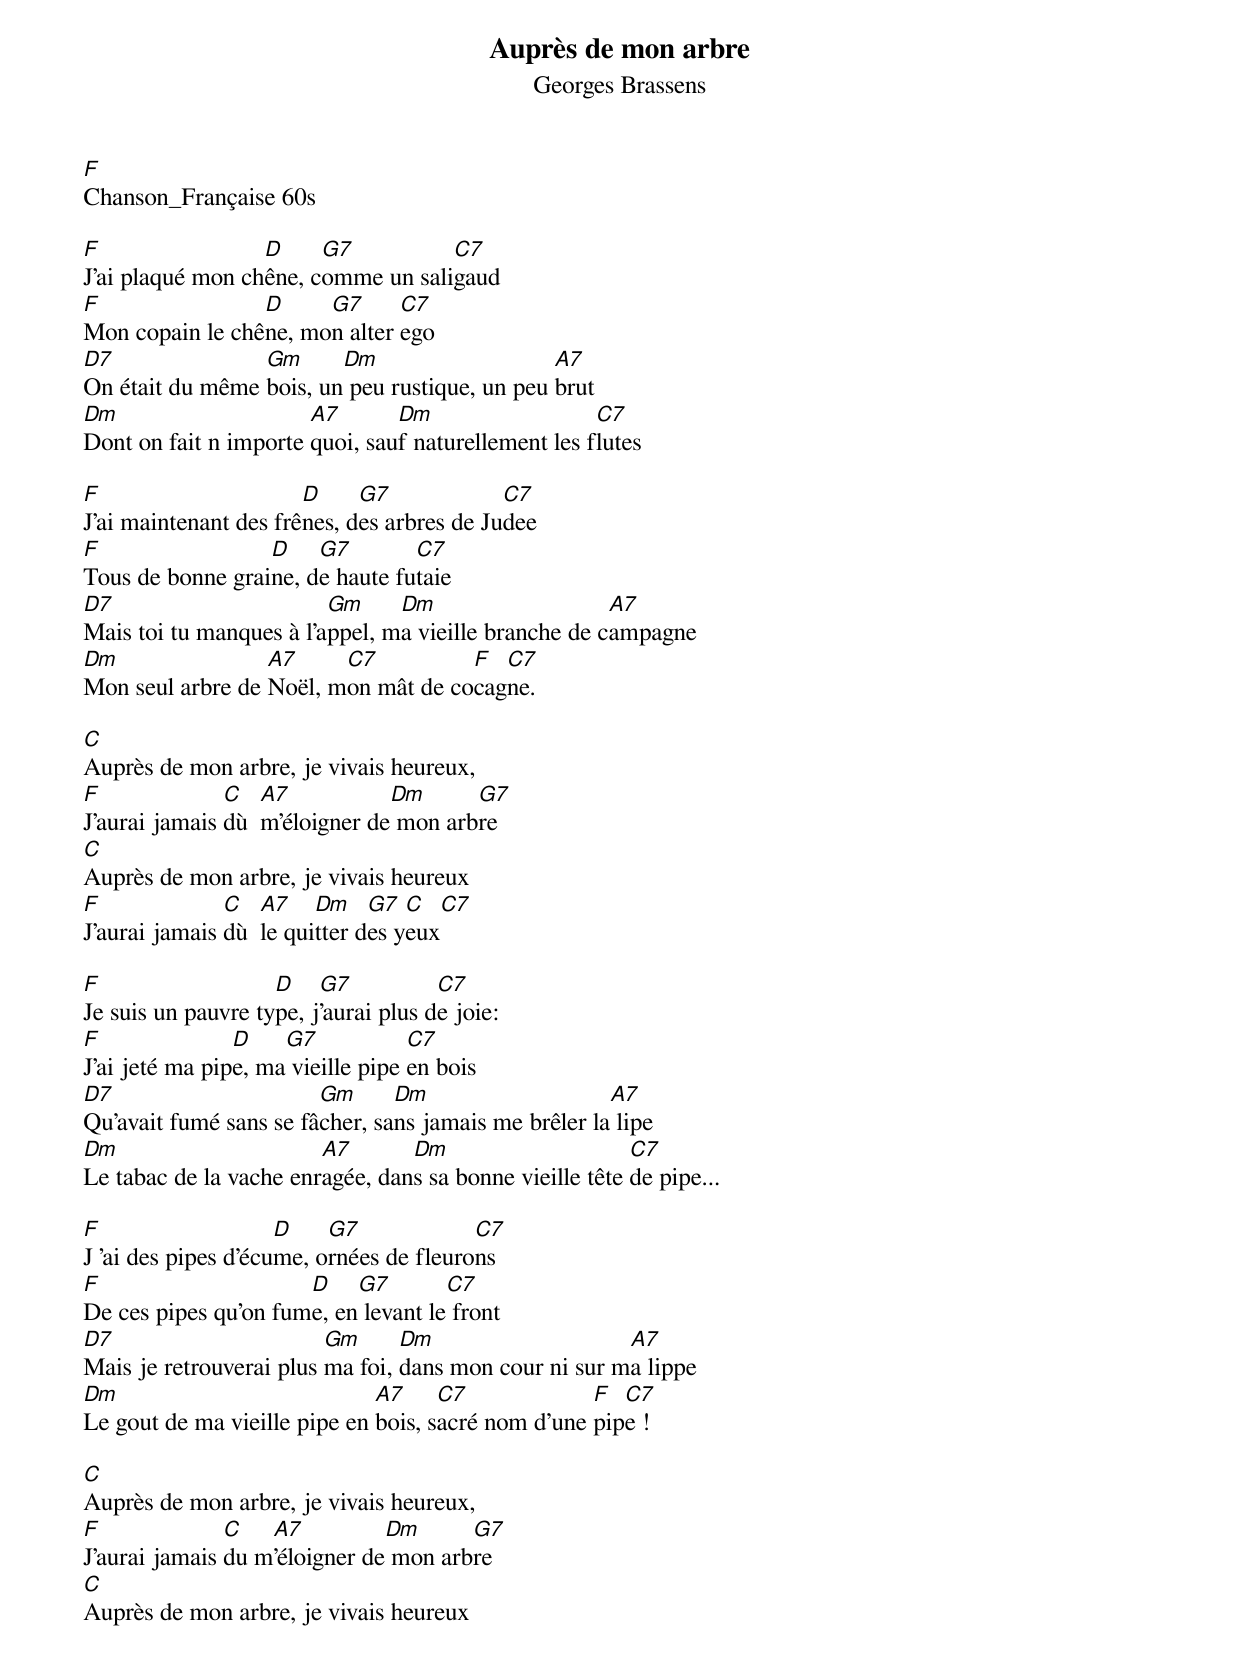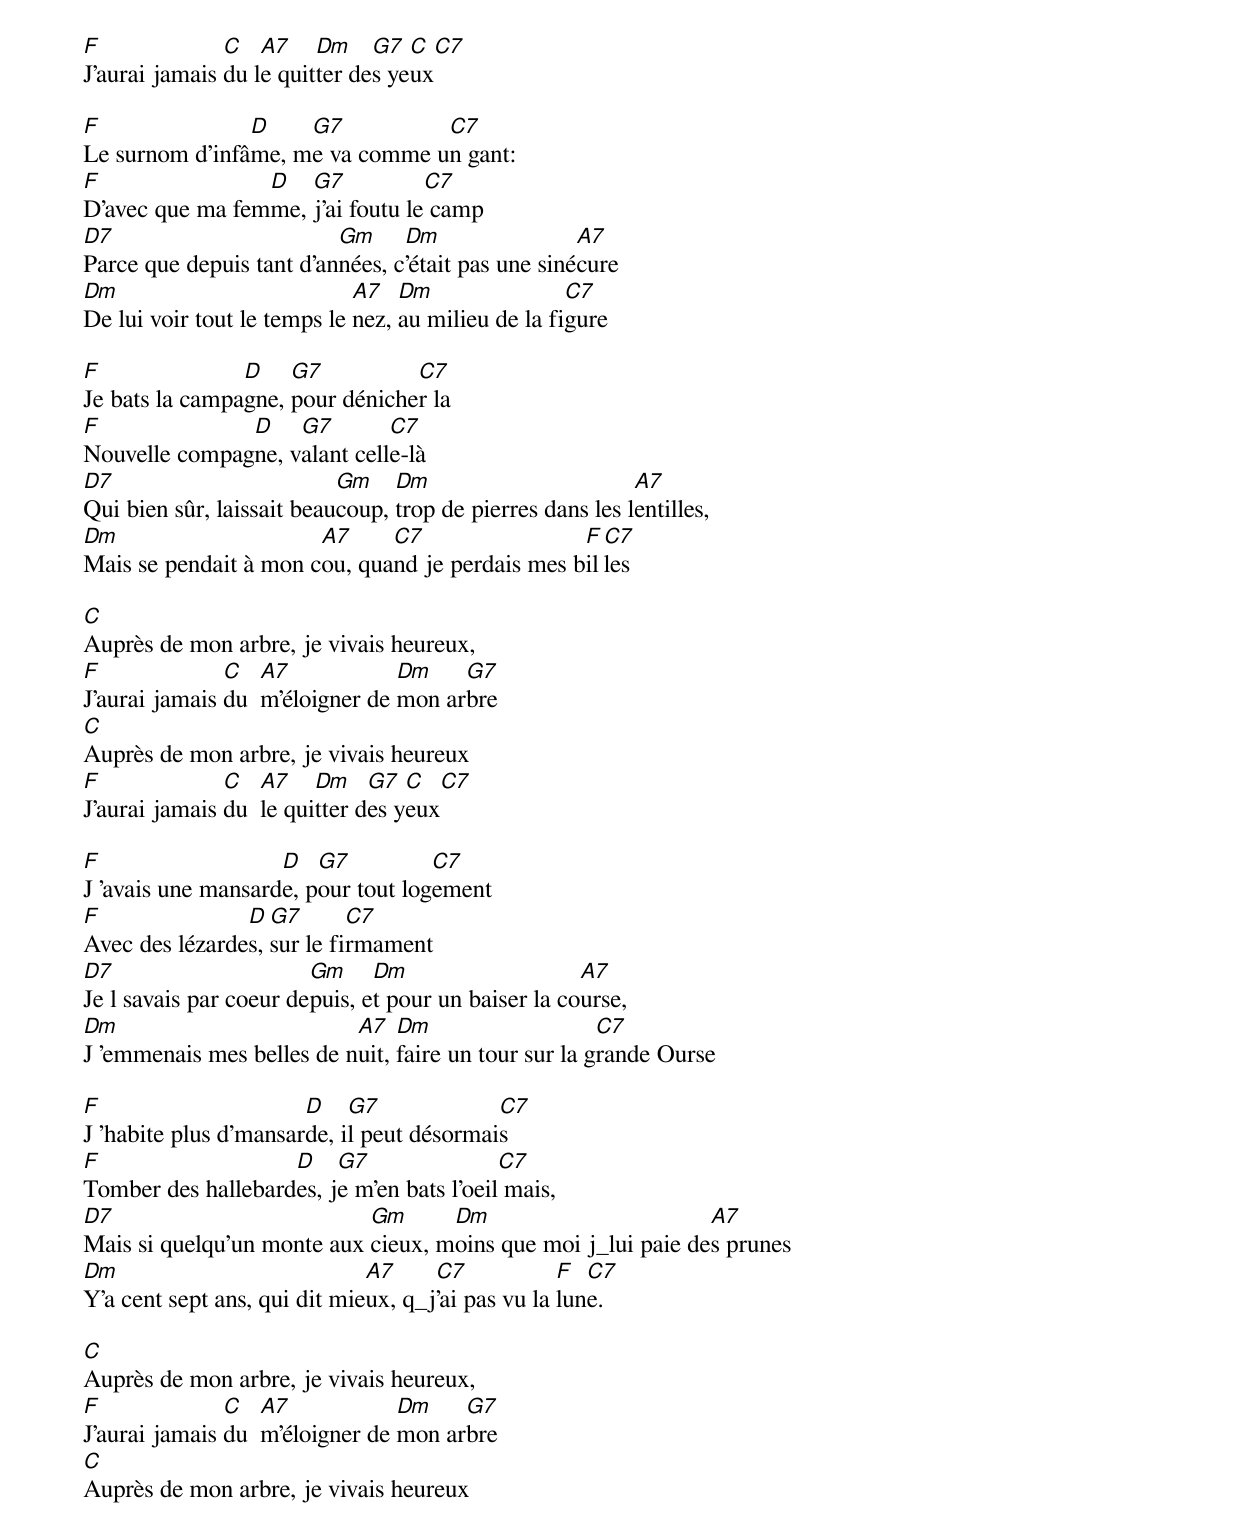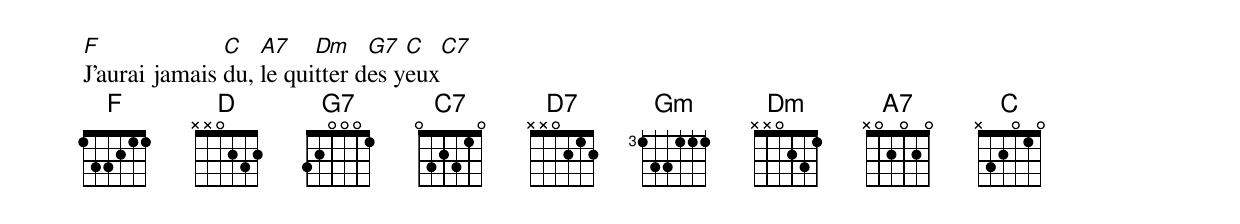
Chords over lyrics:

Auprès de mon arbre
Georges Brassens
F
Chanson_Française 60s

F                 D     G7          C7
J'ai plaqué mon chêne, comme un saligaud
F                D     G7      C7
Mon copain le chêne, mon alter ego
D7               Gm      Dm                    A7
On était du même bois, un peu rustique, un peu brut
Dm                     A7       Dm                   C7
Dont on fait n importe quoi, sauf naturellement les flutes

F                      D     G7             C7
J'ai maintenant des frênes, des arbres de Judee
F                 D    G7        C7
Tous de bonne graine, de haute futaie
D7                       Gm     Dm                    A7
Mais toi tu manques à l'appel, ma vieille branche de campagne
Dm                A7     C7          F  C7
Mon seul arbre de Noël, mon mât de cocagne.

C
Auprès de mon arbre, je vivais heureux,
F              C   A7           Dm      G7
J'aurai jamais dù  m'éloigner de mon arbre
C
Auprès de mon arbre, je vivais heureux
F              C   A7    Dm    G7  C  C7
J'aurai jamais dù  le quitter des yeux

F                   D    G7           C7
Je suis un pauvre type, j'aurai plus de joie:
F               D    G7            C7
J'ai jeté ma pipe, ma vieille pipe en bois
D7                      Gm      Dm                    A7
Qu'avait fumé sans se fâcher, sans jamais me brêler la lipe
Dm                      A7       Dm                      C7
Le tabac de la vache enragée, dans sa bonne vieille tête de pipe...

F                    D    G7             C7
J 'ai des pipes d'écume, ornées de fleurons
F                     D    G7        C7
De ces pipes qu'on fume, en levant le front
D7                       Gm      Dm                    A7
Mais je retrouverai plus ma foi, dans mon cour ni sur ma lippe
Dm                            A7     C7             F  C7
Le gout de ma vieille pipe en bois, sacré nom d'une pipe !

C
Auprès de mon arbre, je vivais heureux,
F              C   A7          Dm      G7
J'aurai jamais du m'éloigner de mon arbre
C
Auprès de mon arbre, je vivais heureux
F              C   A7    Dm    G7  C  C7
J'aurai jamais du le quitter des yeux

F               D    G7          C7
Le surnom d'infâme, me va comme un gant:
F                D   G7           C7
D'avec que ma femme, j'ai foutu le camp
D7                        Gm     Dm                 A7
Parce que depuis tant d'années, c'était pas une sinécure
Dm                           A7   Dm                C7
De lui voir tout le temps le nez, au milieu de la figure

F               D    G7          C7
Je bats la campagne, pour dénicher la
F              D    G7        C7
Nouvelle compagne, valant celle-là
D7                         Gm    Dm                        A7
Qui bien sûr, laissait beaucoup, trop de pierres dans les lentilles,
Dm                     A7     C7                 F C7
Mais se pendait à mon cou, quand je perdais mes billes

C
Auprès de mon arbre, je vivais heureux,
F              C   A7            Dm    G7
J'aurai jamais du  m'éloigner de mon arbre
C
Auprès de mon arbre, je vivais heureux
F              C   A7    Dm    G7  C  C7
J'aurai jamais du  le quitter des yeux

F                   D   G7          C7
J 'avais une mansarde, pour tout logement
F               D  G7       C7
Avec des lézardes, sur le firmament
D7                      Gm     Dm                    A7
Je l savais par coeur depuis, et pour un baiser la course,
Dm                         A7   Dm                    C7
J 'emmenais mes belles de nuit, faire un tour sur la grande Ourse

F                      D    G7             C7
J 'habite plus d'mansarde, il peut désormais
F                   D    G7                C7
Tomber des hallebardes, je m'en bats l'oeil mais,
D7                          Gm      Dm                        A7
Mais si quelqu'un monte aux cieux, moins que moi j_lui paie des prunes
Dm                            A7     C7            F  C7
Y'a cent sept ans, qui dit mieux, q_j'ai pas vu la lune.

C
Auprès de mon arbre, je vivais heureux,
F              C   A7            Dm    G7
J'aurai jamais du  m'éloigner de mon arbre
C
Auprès de mon arbre, je vivais heureux
F              C   A7    Dm    G7  C  C7
J'aurai jamais du, le quitter des yeux
